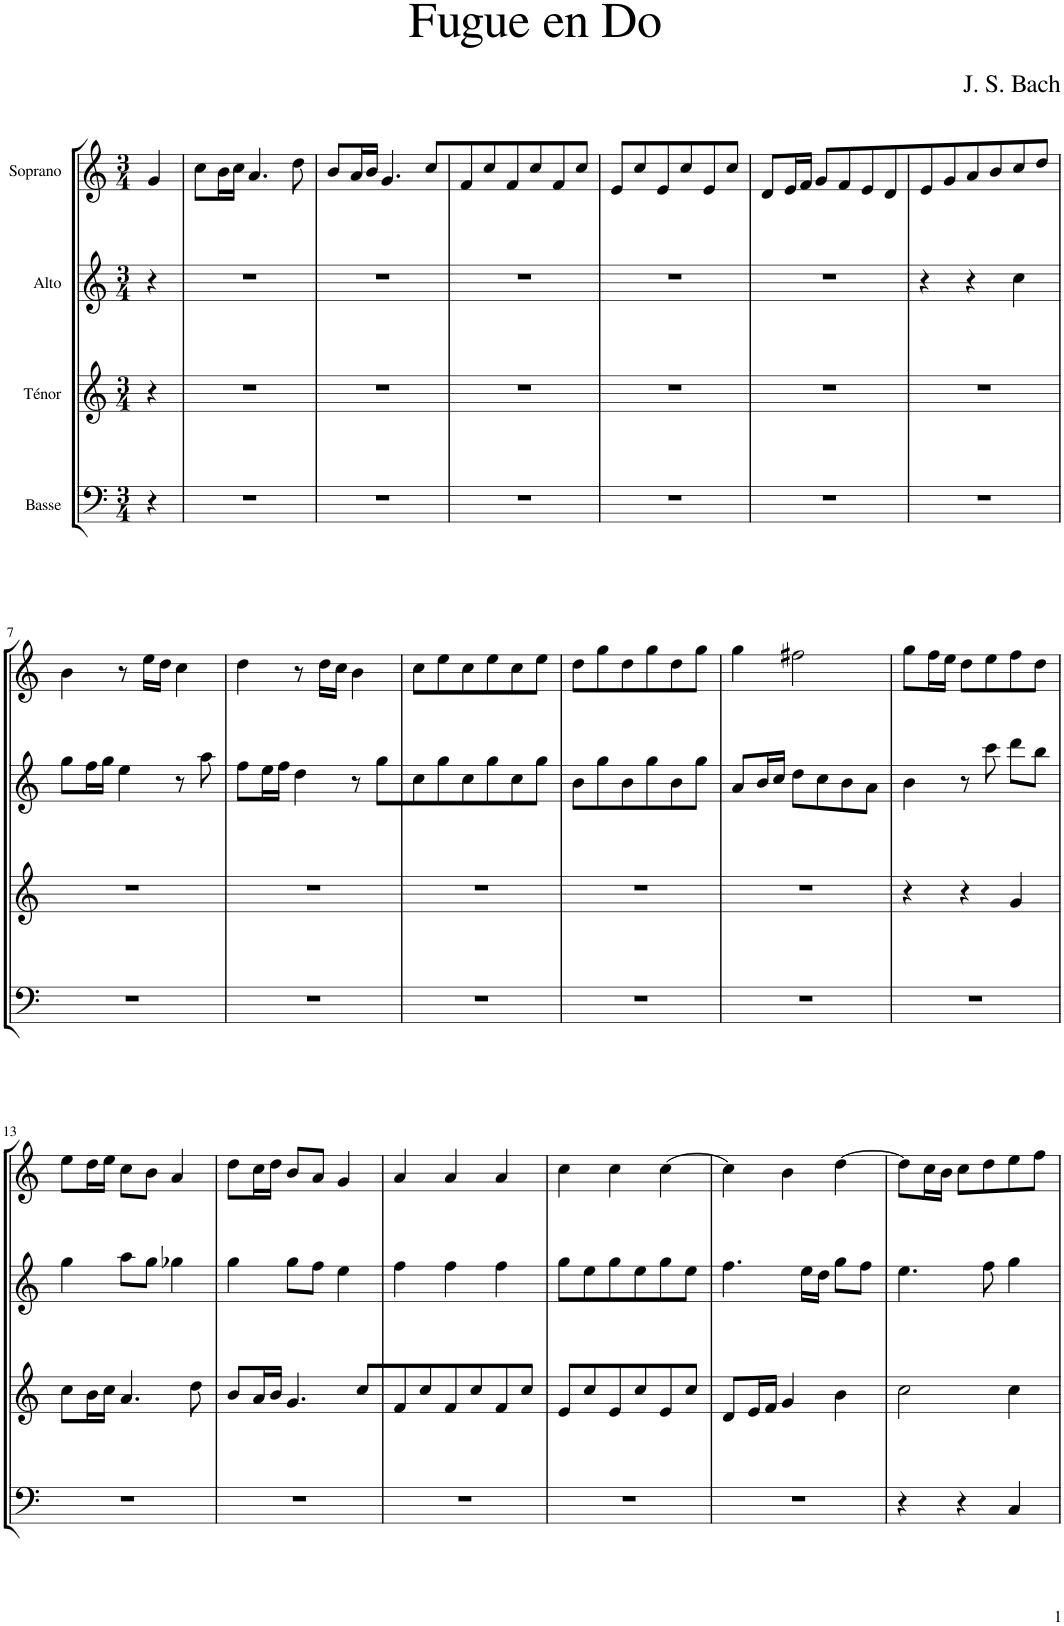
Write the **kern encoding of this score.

**kern	**kern	**kern	**kern
*part4	*part3	*part2	*part1
*staff4	*staff3	*staff2	*staff1
*I"Basse	*I"Ténor	*I"Alto	*I"Soprano
*clefF4	*clefG2	*clefG2	*clefG2
*	*Trd7c12	*Trd7c12	*
*k[]	*k[]	*k[]	*k[]
*M3/4	*M3/4	*M3/4	*M3/4
=	=	=	=
4r	4r	4r	4g/
=1	=1	=1	=1
2.r	2.r	2.r	8cc\L
.	.	.	16b\L
.	.	.	16cc\JJ
.	.	.	4.a/
.	.	.	8dd\
=2	=2	=2	=2
2.r	2.r	2.r	8b/L
.	.	.	16a/L
.	.	.	16b/JJ
.	.	.	4.g/
.	.	.	8cc/L
=3	=3	=3	=3
2.r	2.r	2.r	8f/
.	.	.	8cc/
.	.	.	8f/
.	.	.	8cc/
.	.	.	8f/
.	.	.	8cc/J
=4	=4	=4	=4
2.r	2.r	2.r	8e/L
.	.	.	8cc/
.	.	.	8e/
.	.	.	8cc/
.	.	.	8e/
.	.	.	8cc/J
=5	=5	=5	=5
2.r	2.r	2.r	8d/L
.	.	.	16e/L
.	.	.	16f/JJ
.	.	.	8g/L
.	.	.	8f/
.	.	.	8e/
.	.	.	8d/
=6	=6	=6	=6
2.r	2.r	4r	8e/
.	.	.	8g/
.	.	4r	8a/
.	.	.	8b/
.	.	4cc\	8cc/
.	.	.	8dd/J
!!LO:LB:g=z
=7	=7	=7	=7
2.r	2.r	8gg\L	4b\
.	.	16ff\L	.
.	.	16gg\JJ	.
.	.	4ee\	8r
.	.	.	16ee\LL
.	.	.	16dd\JJ
.	.	8r	4cc\
.	.	8aa\	.
=8	=8	=8	=8
2.r	2.r	8ff\L	4dd\
.	.	16ee\L	.
.	.	16ff\JJ	.
.	.	4dd\	8r
.	.	.	16dd\LL
.	.	.	16cc\JJ
.	.	8r	4b\
.	.	8gg\L	.
=9	=9	=9	=9
2.r	2.r	8cc\	8cc\L
.	.	8gg\	8ee\
.	.	8cc\	8cc\
.	.	8gg\	8ee\
.	.	8cc\	8cc\
.	.	8gg\J	8ee\J
=10	=10	=10	=10
2.r	2.r	8b\L	8dd\L
.	.	8gg\	8gg\
.	.	8b\	8dd\
.	.	8gg\	8gg\
.	.	8b\	8dd\
.	.	8gg\J	8gg\J
=11	=11	=11	=11
2.r	2.r	8a/L	4gg\
.	.	16b/L	.
.	.	16cc/JJ	.
.	.	8dd\L	2ff#X\
.	.	8cc\	.
.	.	8b\	.
.	.	8a\J	.
=12	=12	=12	=12
2.r	4r	4b\	8gg\L
.	.	.	16ff\L
.	.	.	16ee\JJ
.	4r	8r	8dd\L
.	.	8ccc\	8ee\
.	4g/	8ddd\L	8ff\
.	.	8bb\J	8dd\J
!!LO:LB:g=z
=13	=13	=13	=13
2.r	8cc\L	4gg\	8ee\L
.	16b\L	.	16dd\L
.	16cc\JJ	.	16ee\JJ
.	4.a/	8aa\L	8cc\L
.	.	8gg\J	8b\J
.	.	4gg-X\	4a/
.	8dd\	.	.
=14	=14	=14	=14
2.r	8b/L	4gg\	8dd\L
.	16a/L	.	16cc\L
.	16b/JJ	.	16dd\JJ
.	4.g/	8gg\L	8b/L
.	.	8ff\J	8a/J
.	.	4ee\	4g/
.	8cc/L	.	.
=15	=15	=15	=15
2.r	8f/	4ff\	4a/
.	8cc/	.	.
.	8f/	4ff\	4a/
.	8cc/	.	.
.	8f/	4ff\	4a/
.	8cc/J	.	.
=16	=16	=16	=16
2.r	8e/L	8gg\L	4cc\
.	8cc/	8ee\	.
.	8e/	8gg\	4cc\
.	8cc/	8ee\	.
.	8e/	8gg\	[4cc\
.	8cc/J	8ee\J	.
=17	=17	=17	=17
2.r	8d/L	4.ff\	4cc\]
.	16e/L	.	.
.	16f/JJ	.	.
.	4g/	.	4b\
.	.	16ee\LL	.
.	.	16dd\JJ	.
.	4b\	8gg\L	[4dd\
.	.	8ff\J	.
=18	=18	=18	=18
4r	2cc\	4.ee\	8dd\L]
.	.	.	16cc\L
.	.	.	16b\JJ
4r	.	.	8cc\L
.	.	8ff\	8dd\
4C/	4cc\	4gg\	8ee\
.	.	.	8ff\J
=	=	=	=
*-	*-	*-	*-
